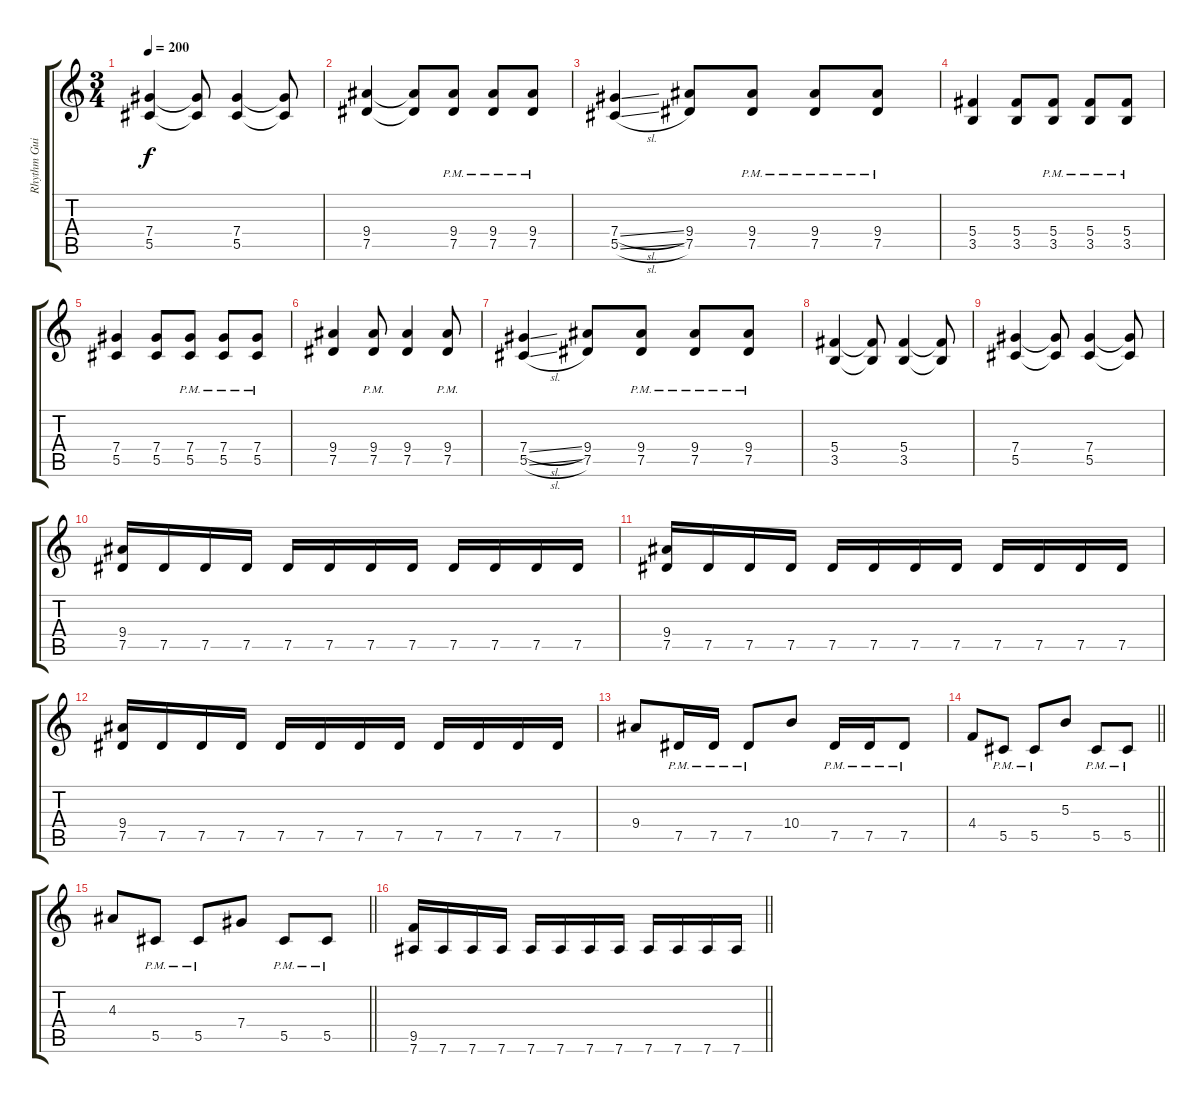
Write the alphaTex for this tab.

\track ("Rhythm Guitar" "Rhythm Gui") {instrument acousticguitarsteel}
\staff {score tabs}
\tuning (Eb4 Bb3 Gb3 Db3 Ab2 Eb2) {hide}
\ts (3 4)
\tempo 200
\clef g2
\ks c
(7.4 5.5).4{dy f} (7.4{t} 5.5{t}).8 (7.4 5.5).4 (7.4{t} 5.5{t}).8 |
(9.4 7.5).4 (9.4{t} 7.5{t}).8 (9.4{pm} 7.5{pm}).8 (9.4{pm} 7.5{pm}).8 (9.4{pm} 7.5{pm}).8 |
(7.4{sl} 5.5{sl}).4 (9.4 7.5).8 (9.4{pm} 7.5{pm}).8 (9.4{pm} 7.5{pm}).8 (9.4{pm} 7.5{pm}).8 |
(5.4 3.5).4 (5.4 3.5).8 (5.4{pm} 3.5{pm}).8 (5.4{pm} 3.5{pm}).8 (5.4{pm} 3.5{pm}).8 |
(7.4 5.5).4 (7.4 5.5).8 (7.4{pm} 5.5{pm}).8 (7.4{pm} 5.5{pm}).8 (7.4{pm} 5.5{pm}).8 |
(9.4 7.5).4 (9.4{pm} 7.5{pm}).8 (9.4 7.5).4 (9.4{pm} 7.5{pm}).8 |
(7.4{sl} 5.5{sl}).4 (9.4 7.5).8 (9.4{pm} 7.5{pm}).8 (9.4{pm} 7.5{pm}).8 (9.4{pm} 7.5{pm}).8 |
(5.4 3.5).4 (5.4{t} 3.5{t}).8 (5.4 3.5).4 (5.4{t} 3.5{t}).8 |
(7.4 5.5).4 (7.4{t} 5.5{t}).8 (7.4 5.5).4 (7.4{t} 5.5{t}).8 |
(9.4 7.5).16 7.5.16 7.5.16 7.5.16 7.5.16 7.5.16 7.5.16 7.5.16 7.5.16 7.5.16 7.5.16 7.5.16 |
(9.4 7.5).16 7.5.16 7.5.16 7.5.16 7.5.16 7.5.16 7.5.16 7.5.16 7.5.16 7.5.16 7.5.16 7.5.16 |
(9.4 7.5).16 7.5.16 7.5.16 7.5.16 7.5.16 7.5.16 7.5.16 7.5.16 7.5.16 7.5.16 7.5.16 7.5.16 |
9.4.8 7.5{pm}.16 7.5{pm}.16 7.5{pm}.8 10.4.8 7.5{pm}.16 7.5{pm}.16 7.5{pm}.8 |
\barLineRight lightlight
4.4.8 5.5{pm}.8 5.5{pm}.8 5.3.8 5.5{pm}.8 5.5{pm}.8 |
\barLineRight lightlight
4.3.8 5.5{pm}.8 5.5{pm}.8 7.4.8 5.5{pm}.8 5.5{pm}.8 |
\barLineRight lightlight
(9.5 7.6).16 7.6.16 7.6.16 7.6.16 7.6.16 7.6.16 7.6.16 7.6.16 7.6.16 7.6.16 7.6.16 7.6.16
